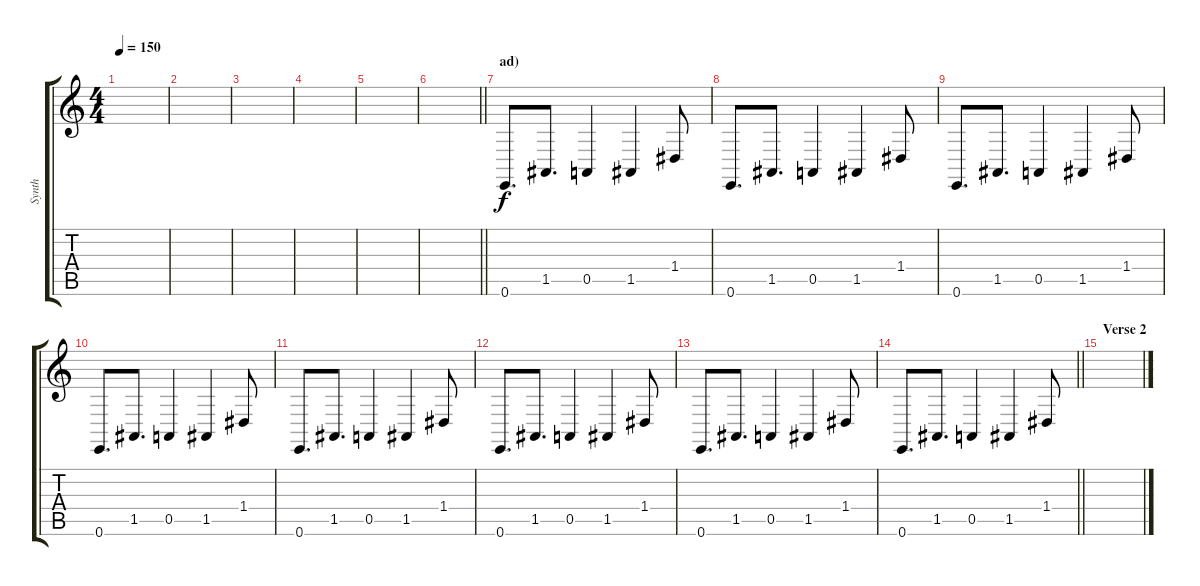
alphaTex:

\track ("Synth" "Synth") {instrument electricpiano1}
\staff {score tabs}
\tuning (E4 B3 G3 D3 A2 E2) {hide}
\ts (4 4)
\tempo 150
\clef g2
\ks c
|
|
|
|
|
\barLineRight lightlight
|
\section ("" "ad)")
0.6.8{d} 1.5.8{d} 0.5.4 1.5.4 1.4.8 |
0.6.8{d} 1.5.8{d} 0.5.4 1.5.4 1.4.8 |
0.6.8{d} 1.5.8{d} 0.5.4 1.5.4 1.4.8 |
0.6.8{d} 1.5.8{d} 0.5.4 1.5.4 1.4.8 |
0.6.8{d} 1.5.8{d} 0.5.4 1.5.4 1.4.8 |
0.6.8{d} 1.5.8{d} 0.5.4 1.5.4 1.4.8 |
0.6.8{d} 1.5.8{d} 0.5.4 1.5.4 1.4.8 |
\barLineRight lightlight
0.6.8{d} 1.5.8{d} 0.5.4 1.5.4 1.4.8 |
\section ("" "Verse 2")
